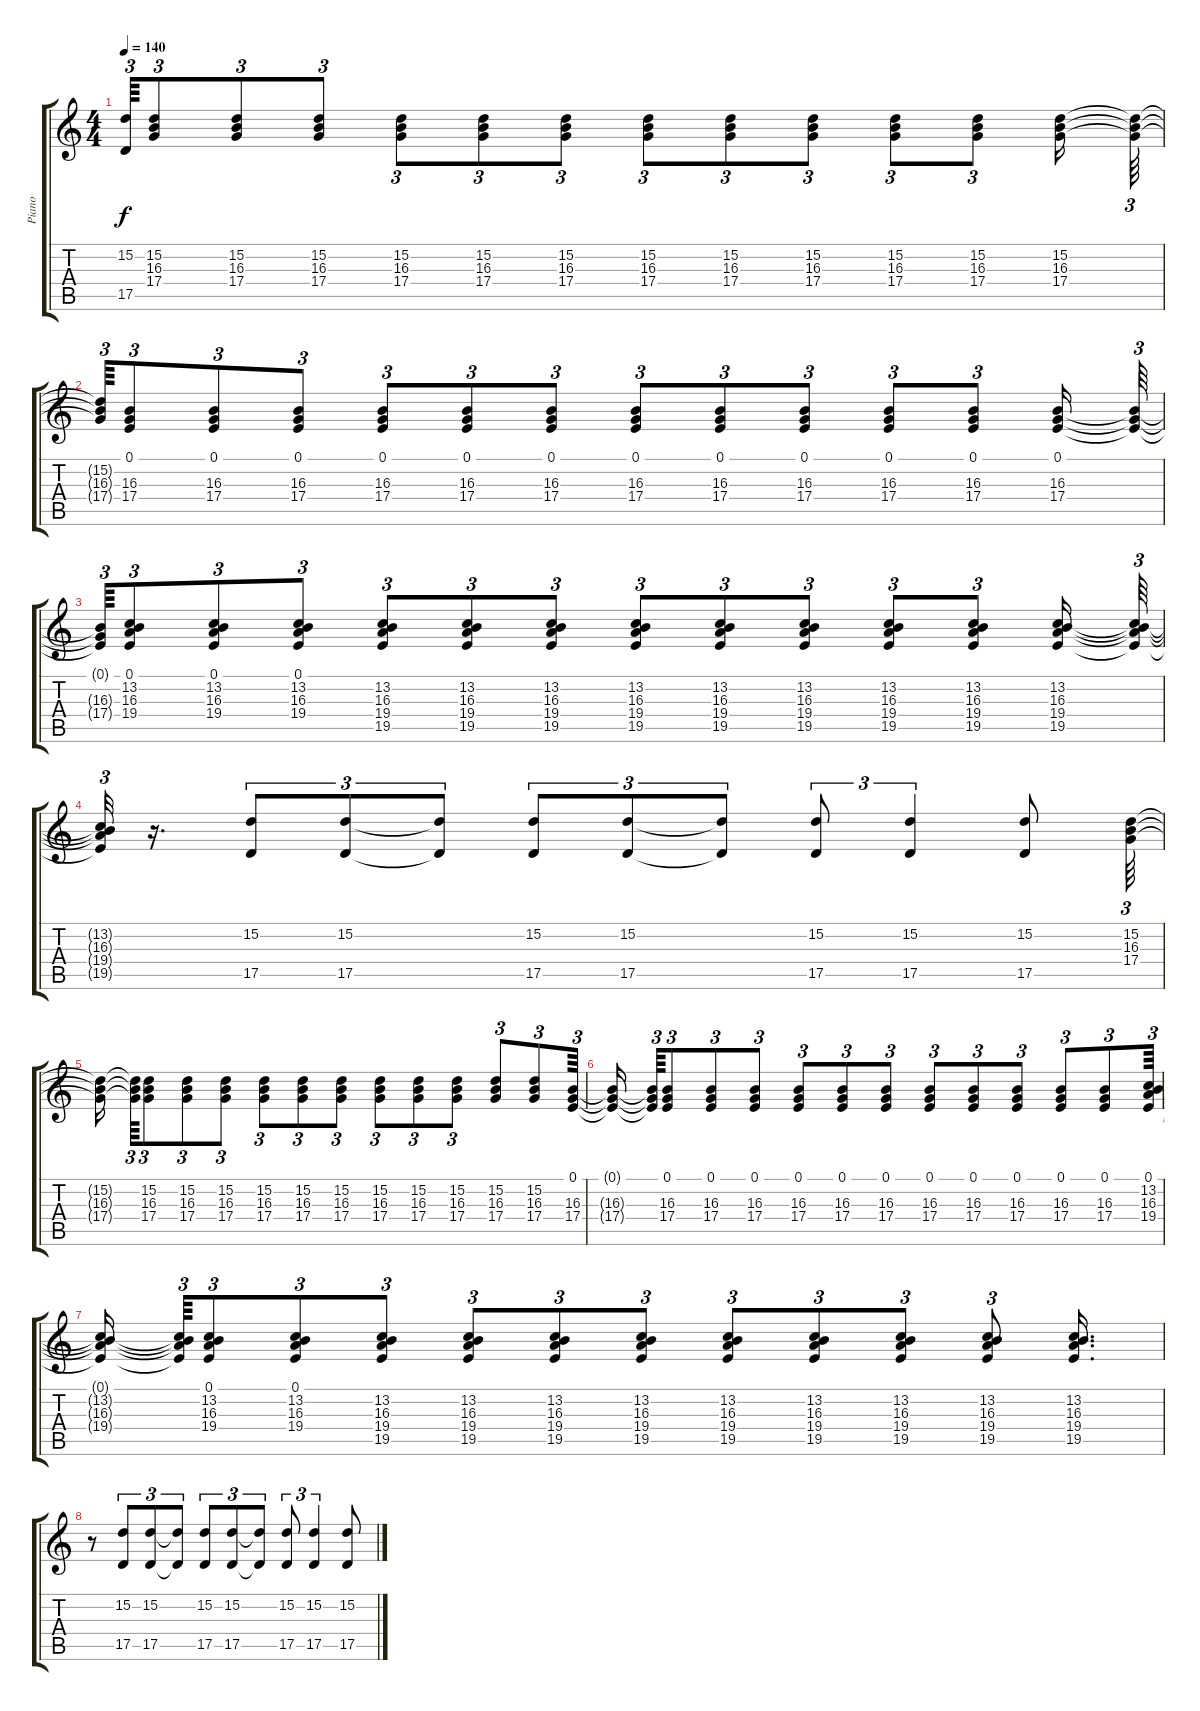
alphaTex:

\track ("Piano" "Piano") {instrument brightacousticpiano}
\staff {score tabs}
\tuning (E4 B3 G3 D3 A2 E2) {hide}
\ts (4 4)
\tempo 140
\clef g2
\ks c
(15.2{t} 17.5{t}).64{tu (3 2) dy f} (15.2 16.3 17.4).8{tu (3 2)} (15.2 16.3 17.4).8{tu (3 2)} (15.2 16.3 17.4).8{tu (3 2)} (15.2 16.3 17.4).8{tu (3 2)} (15.2 16.3 17.4).8{tu (3 2)} (15.2 16.3 17.4).8{tu (3 2)} (15.2 16.3 17.4).8{tu (3 2)} (15.2 16.3 17.4).8{tu (3 2)} (15.2 16.3 17.4).8{tu (3 2)} (15.2 16.3 17.4).8{tu (3 2)} (15.2 16.3 17.4).8{tu (3 2)} (15.2 16.3 17.4).16 (15.2{t} 16.3{t} 17.4{t}).64{tu (3 2)} |
(15.2{t} 16.3{t} 17.4{t}).64{tu (3 2)} (0.1 16.3 17.4).8{tu (3 2)} (0.1 16.3 17.4).8{tu (3 2)} (0.1 16.3 17.4).8{tu (3 2)} (0.1 16.3 17.4).8{tu (3 2)} (0.1 16.3 17.4).8{tu (3 2)} (0.1 16.3 17.4).8{tu (3 2)} (0.1 16.3 17.4).8{tu (3 2)} (0.1 16.3 17.4).8{tu (3 2)} (0.1 16.3 17.4).8{tu (3 2)} (0.1 16.3 17.4).8{tu (3 2)} (0.1 16.3 17.4).8{tu (3 2)} (0.1 16.3 17.4).16 (0.1{t} 16.3{t} 17.4{t}).64{tu (3 2)} |
(0.1{t} 16.3{t} 17.4{t}).64{tu (3 2)} (0.1 13.2 16.3 19.4).8{tu (3 2)} (0.1 13.2 16.3 19.4).8{tu (3 2)} (0.1 13.2 16.3 19.4).8{tu (3 2)} (13.2 16.3 19.4 19.5).8{tu (3 2)} (13.2 16.3 19.4 19.5).8{tu (3 2)} (13.2 16.3 19.4 19.5).8{tu (3 2)} (13.2 16.3 19.4 19.5).8{tu (3 2)} (13.2 16.3 19.4 19.5).8{tu (3 2)} (13.2 16.3 19.4 19.5).8{tu (3 2)} (13.2 16.3 19.4 19.5).8{tu (3 2)} (13.2 16.3 19.4 19.5).8{tu (3 2)} (13.2 16.3 19.4 19.5).16 (13.2{t} 16.3{t} 19.4{t} 19.5{t}).64{tu (3 2)} |
(13.2{t} 16.3{t} 19.4{t} 19.5{t}).32{tu (3 2)} r.16{d} (15.2 17.5).8{tu (3 2)} (15.2 17.5).8{tu (3 2)} (15.2{t} 17.5{t}).8{tu (3 2)} (15.2 17.5).8{tu (3 2)} (15.2 17.5).8{tu (3 2)} (15.2{t} 17.5{t}).8{tu (3 2)} (15.2 17.5).8{tu (3 2)} (15.2 17.5).4{tu (3 2)} (15.2 17.5).8 (15.2 16.3 17.4).64{tu (3 2)} |
(15.2{t} 16.3{t} 17.4{t}).16{beam splitsecondary} (15.2{t} 16.3{t} 17.4{t}).64{tu (3 2)} (15.2 16.3 17.4).8{tu (3 2)} (15.2 16.3 17.4).8{tu (3 2)} (15.2 16.3 17.4).8{tu (3 2)} (15.2 16.3 17.4).8{tu (3 2)} (15.2 16.3 17.4).8{tu (3 2)} (15.2 16.3 17.4).8{tu (3 2)} (15.2 16.3 17.4).8{tu (3 2)} (15.2 16.3 17.4).8{tu (3 2)} (15.2 16.3 17.4).8{tu (3 2)} (15.2 16.3 17.4).8{tu (3 2)} (15.2 16.3 17.4).8{tu (3 2)} (0.1 16.3 17.4).64{tu (3 2)} |
(0.1{t} 16.3{t} 17.4{t}).16{beam splitsecondary} (0.1{t} 16.3{t} 17.4{t}).64{tu (3 2)} (0.1 16.3 17.4).8{tu (3 2)} (0.1 16.3 17.4).8{tu (3 2)} (0.1 16.3 17.4).8{tu (3 2)} (0.1 16.3 17.4).8{tu (3 2)} (0.1 16.3 17.4).8{tu (3 2)} (0.1 16.3 17.4).8{tu (3 2)} (0.1 16.3 17.4).8{tu (3 2)} (0.1 16.3 17.4).8{tu (3 2)} (0.1 16.3 17.4).8{tu (3 2)} (0.1 16.3 17.4).8{tu (3 2)} (0.1 16.3 17.4).8{tu (3 2)} (0.1 13.2 16.3 19.4).64{tu (3 2)} |
(0.1{t} 13.2{t} 16.3{t} 19.4{t}).16{beam splitsecondary} (0.1{t} 13.2{t} 16.3{t} 19.4{t}).64{tu (3 2)} (0.1 13.2 16.3 19.4).8{tu (3 2)} (0.1 13.2 16.3 19.4).8{tu (3 2)} (13.2 16.3 19.4 19.5).8{tu (3 2)} (13.2 16.3 19.4 19.5).8{tu (3 2)} (13.2 16.3 19.4 19.5).8{tu (3 2)} (13.2 16.3 19.4 19.5).8{tu (3 2)} (13.2 16.3 19.4 19.5).8{tu (3 2)} (13.2 16.3 19.4 19.5).8{tu (3 2)} (13.2 16.3 19.4 19.5).8{tu (3 2)} (13.2 16.3 19.4 19.5).8{tu (3 2)} (13.2 16.3 19.4 19.5).16{d} |
r.8 (15.2 17.5).8{tu (3 2)} (15.2 17.5).8{tu (3 2)} (15.2{t} 17.5{t}).8{tu (3 2)} (15.2 17.5).8{tu (3 2)} (15.2 17.5).8{tu (3 2)} (15.2{t} 17.5{t}).8{tu (3 2)} (15.2 17.5).8{tu (3 2)} (15.2 17.5).4{tu (3 2)} (15.2 17.5).8
